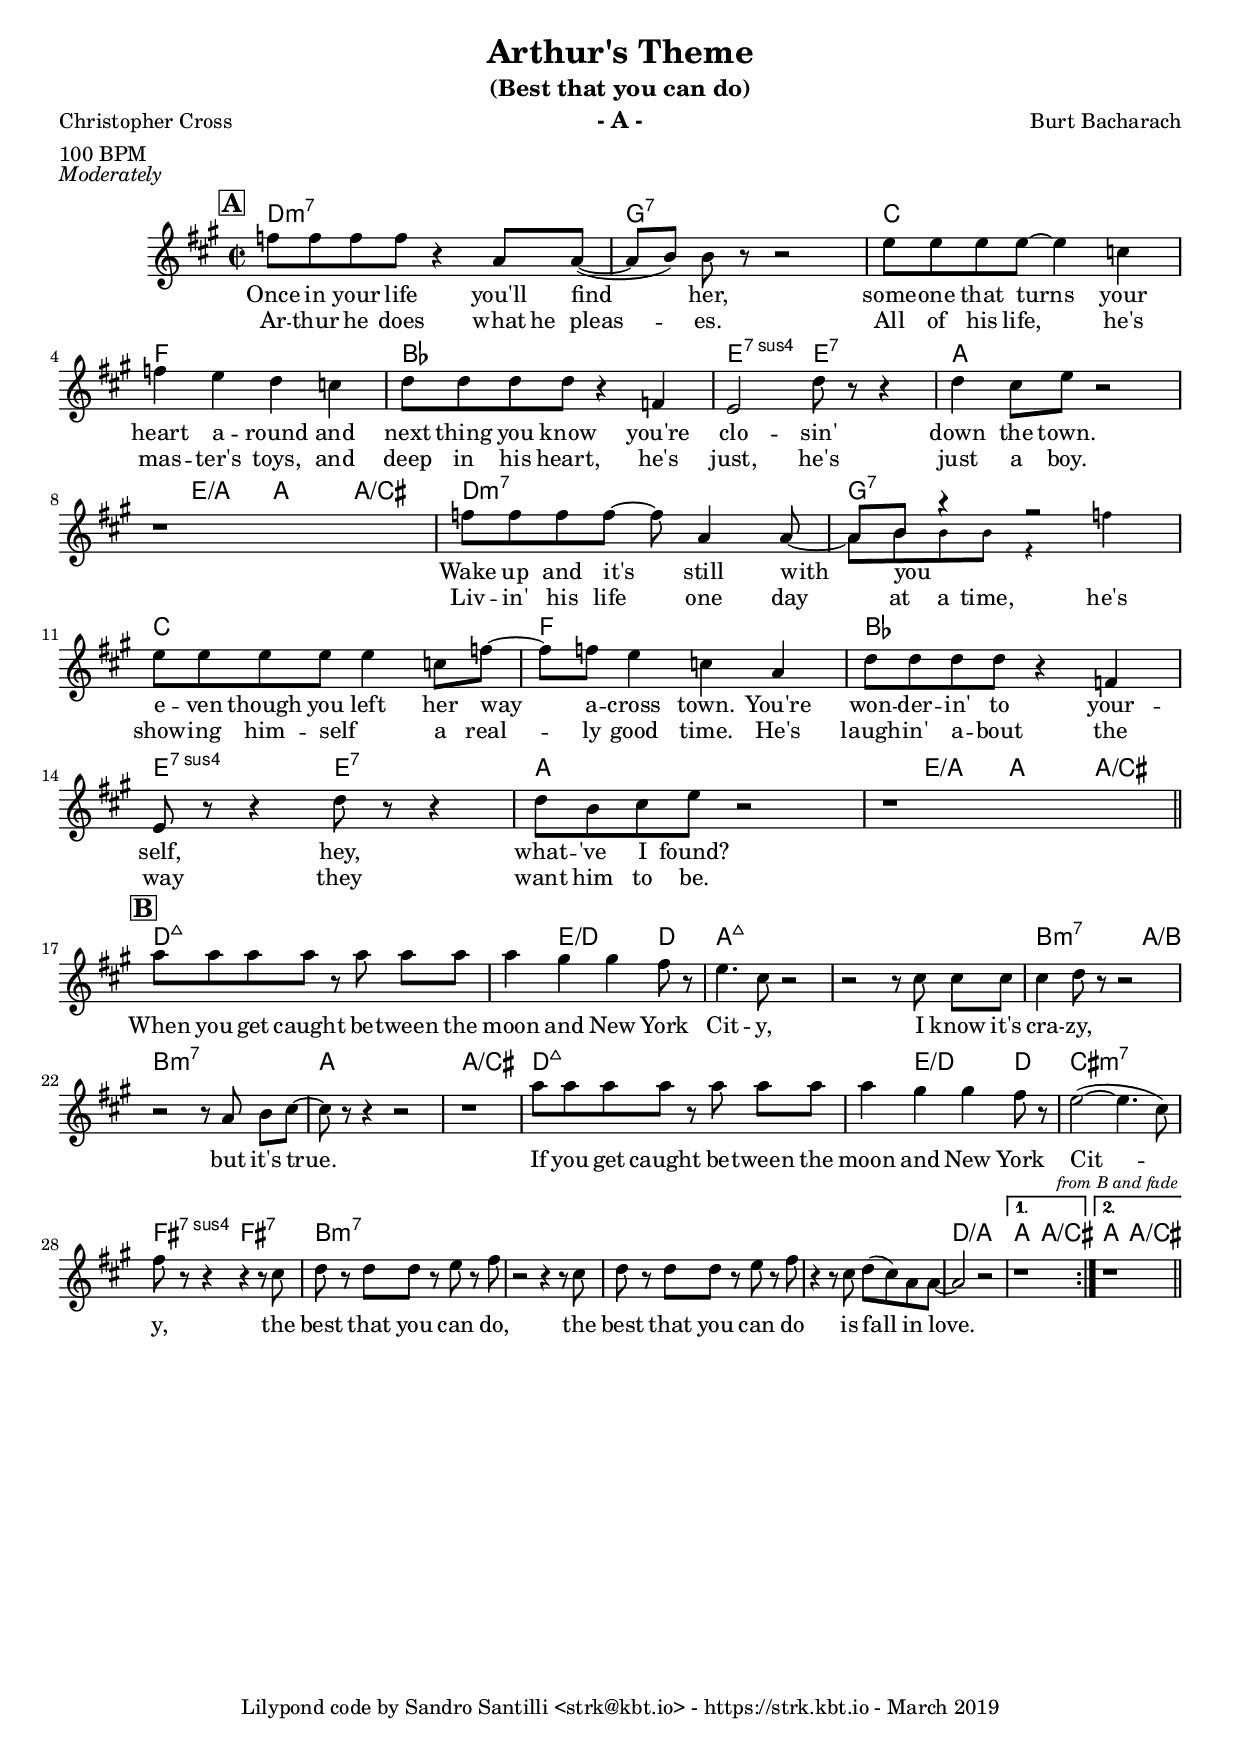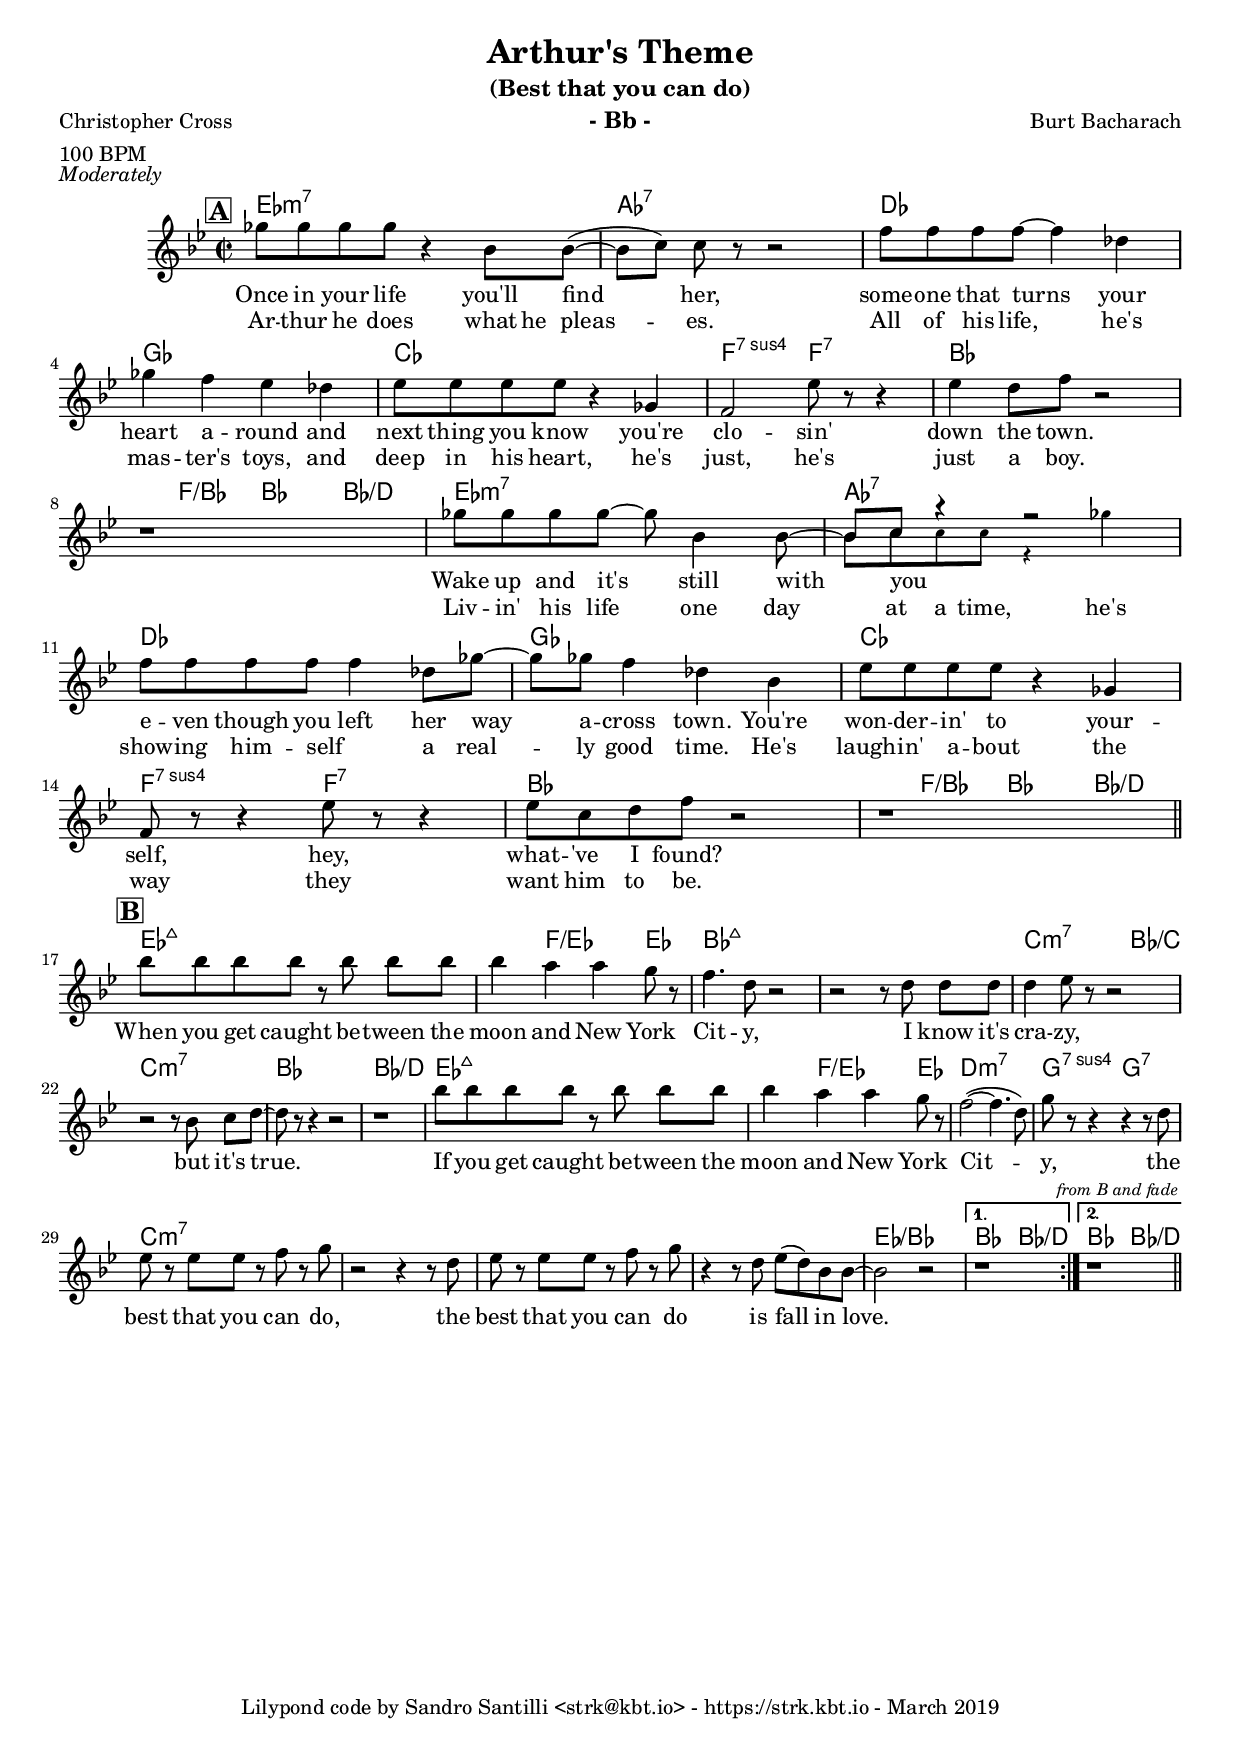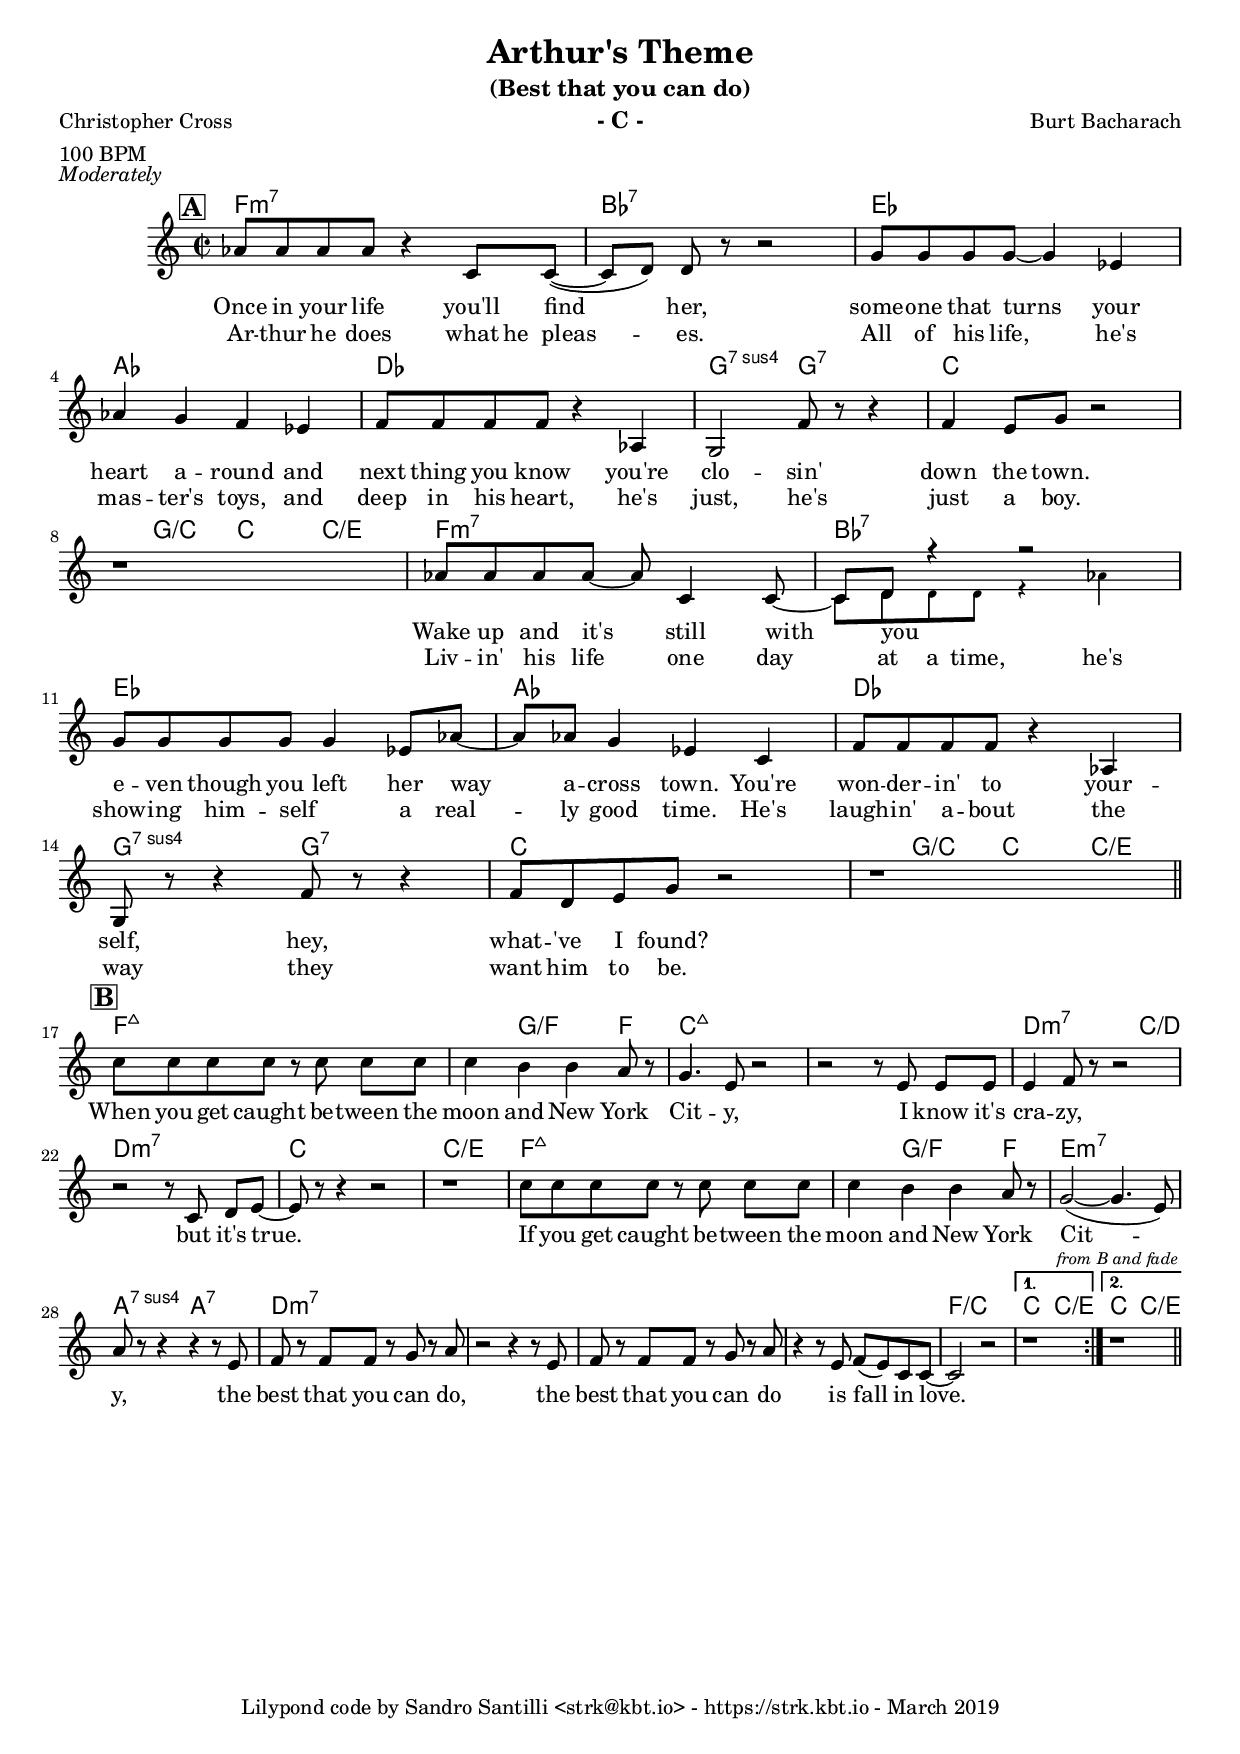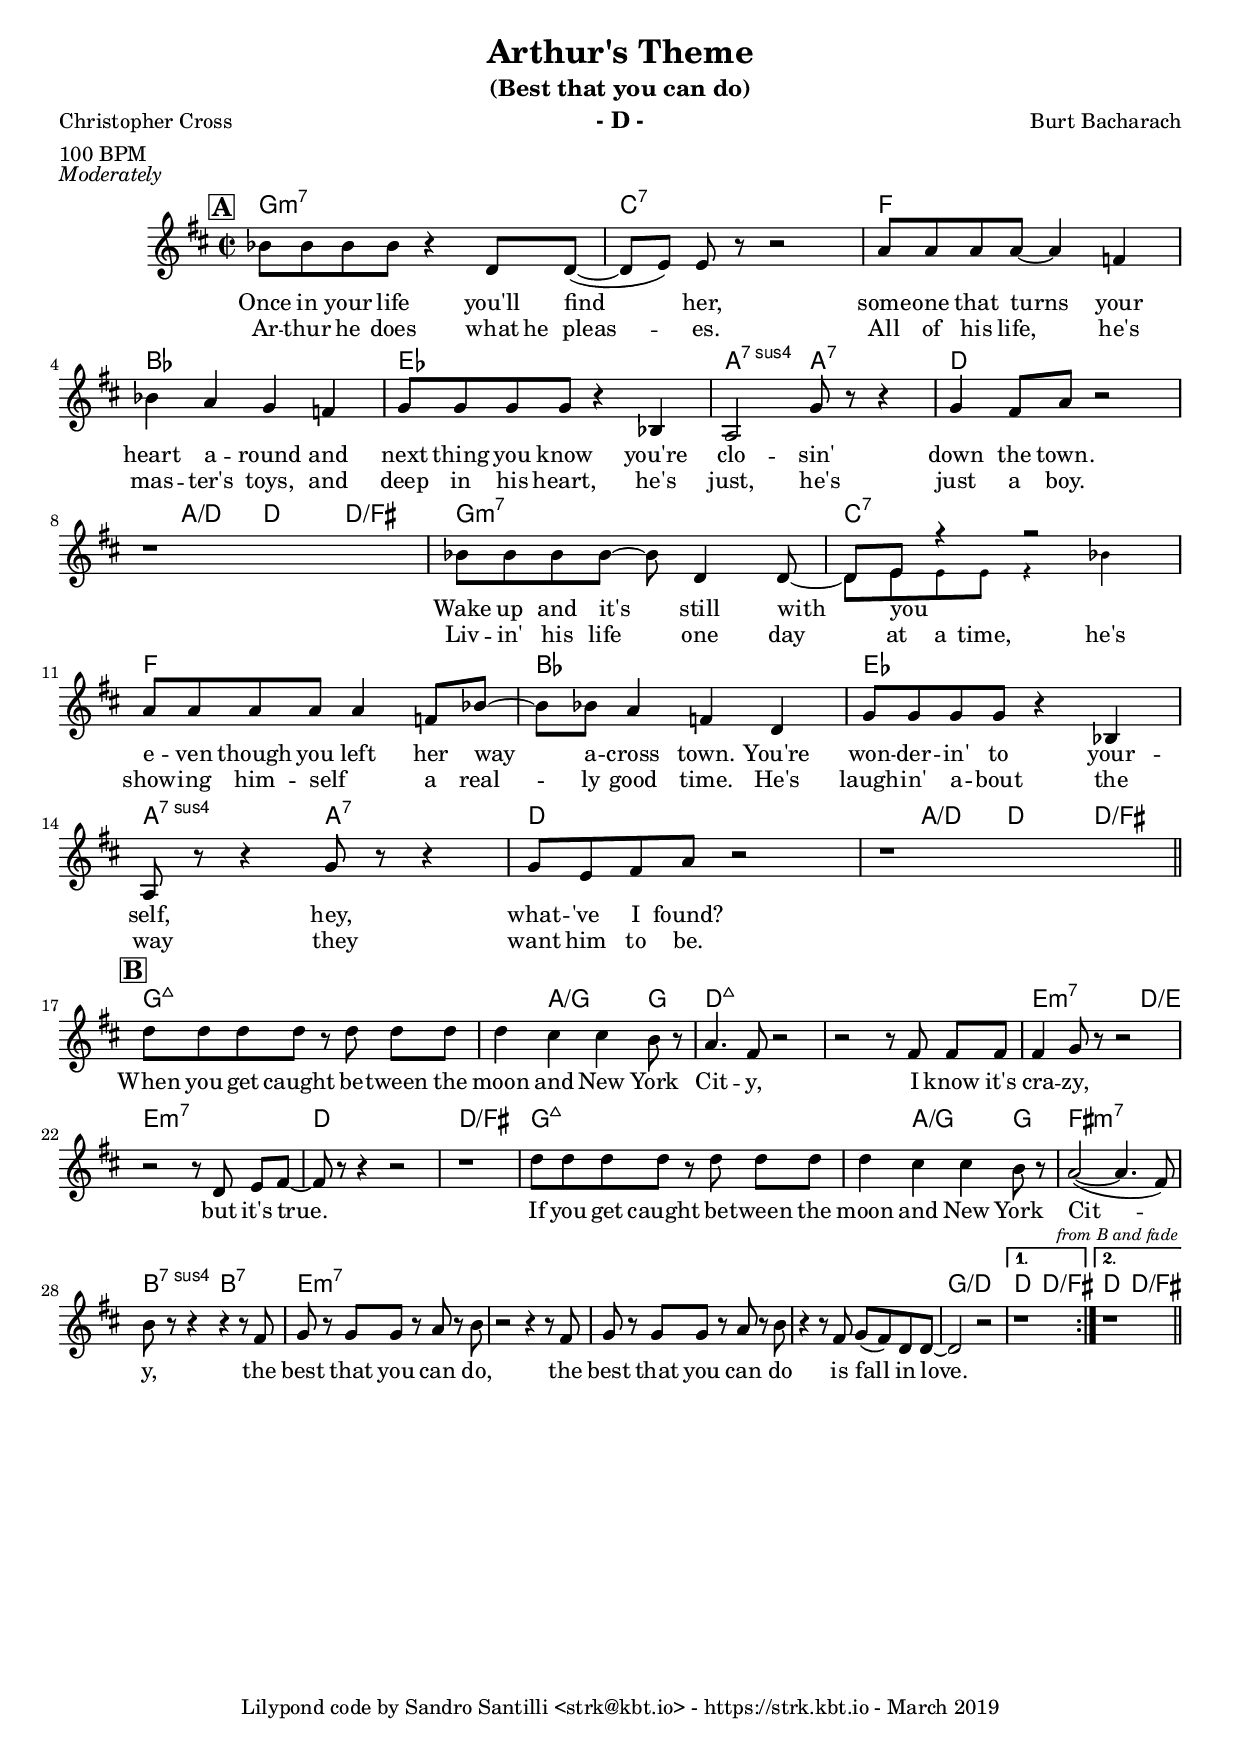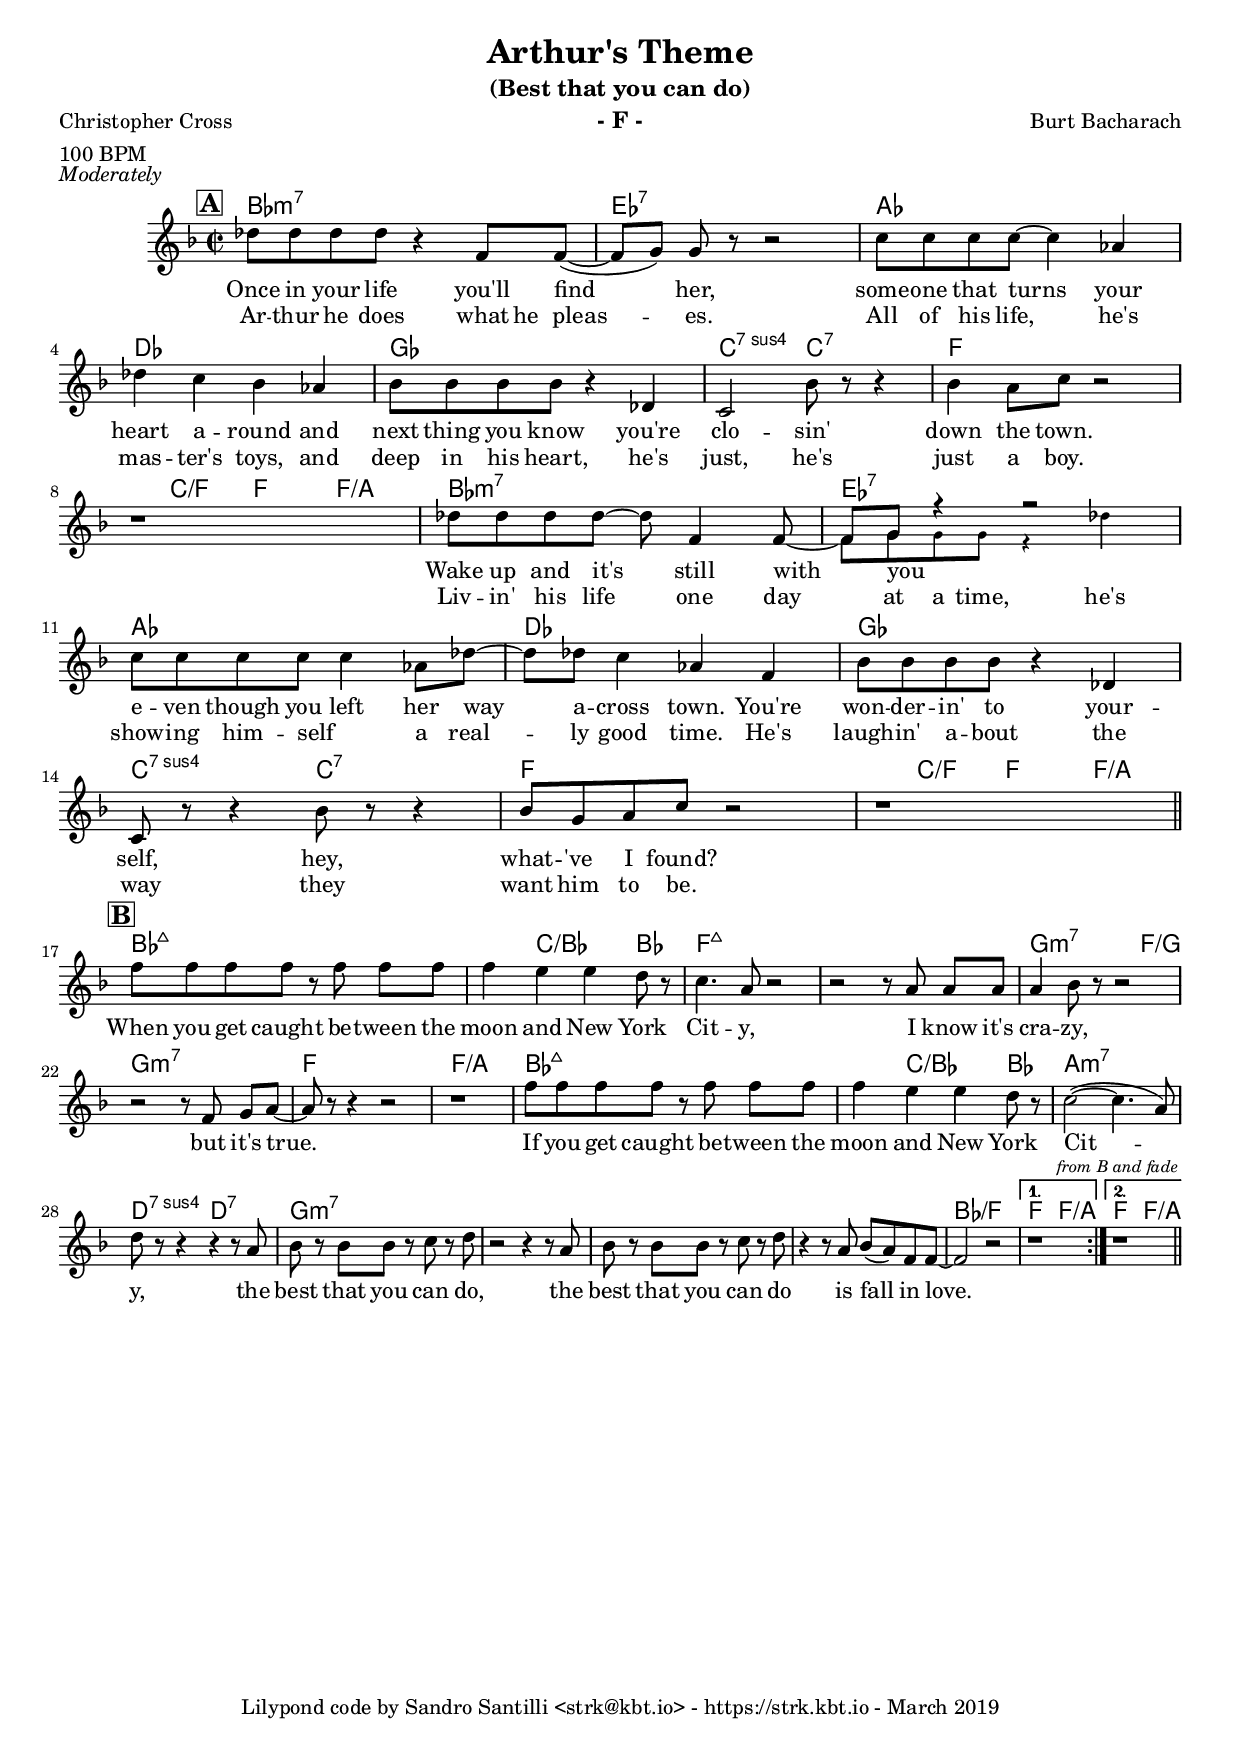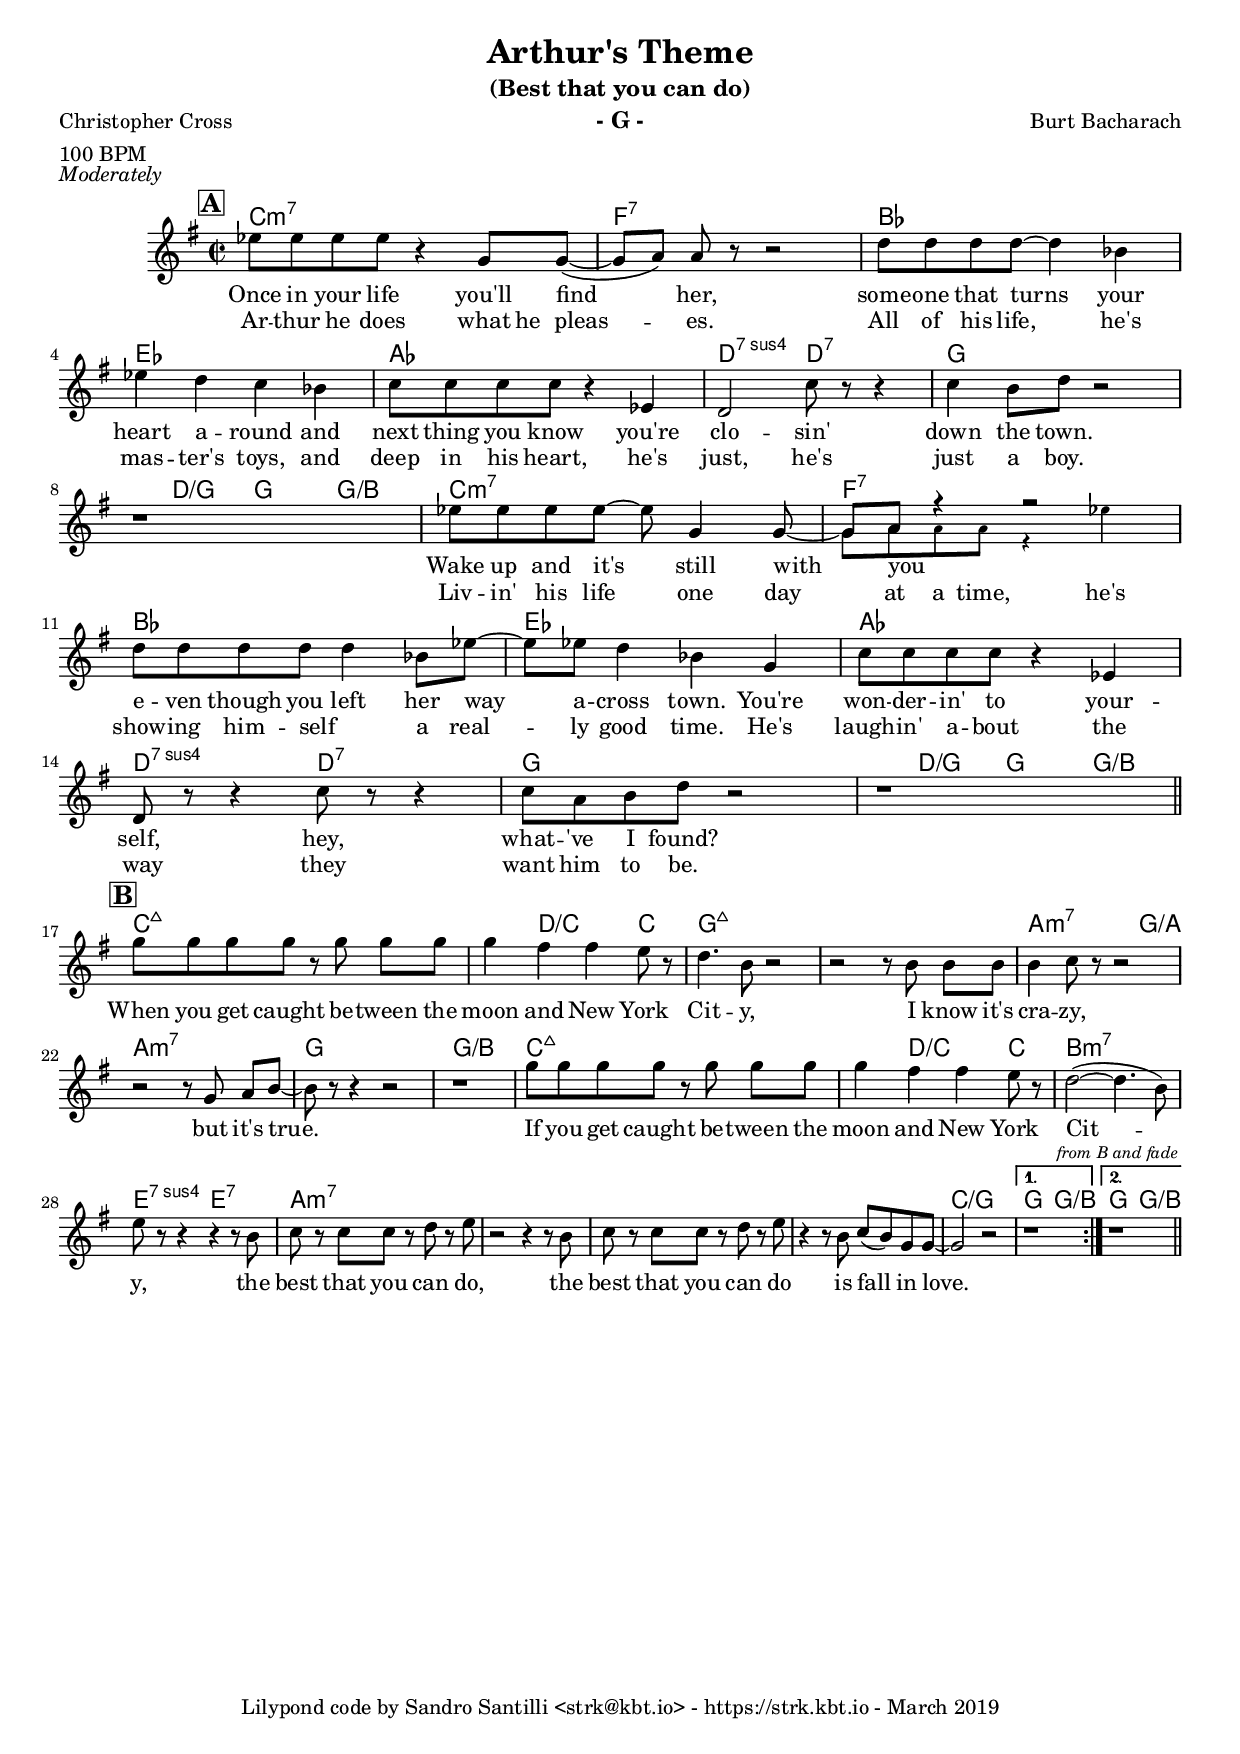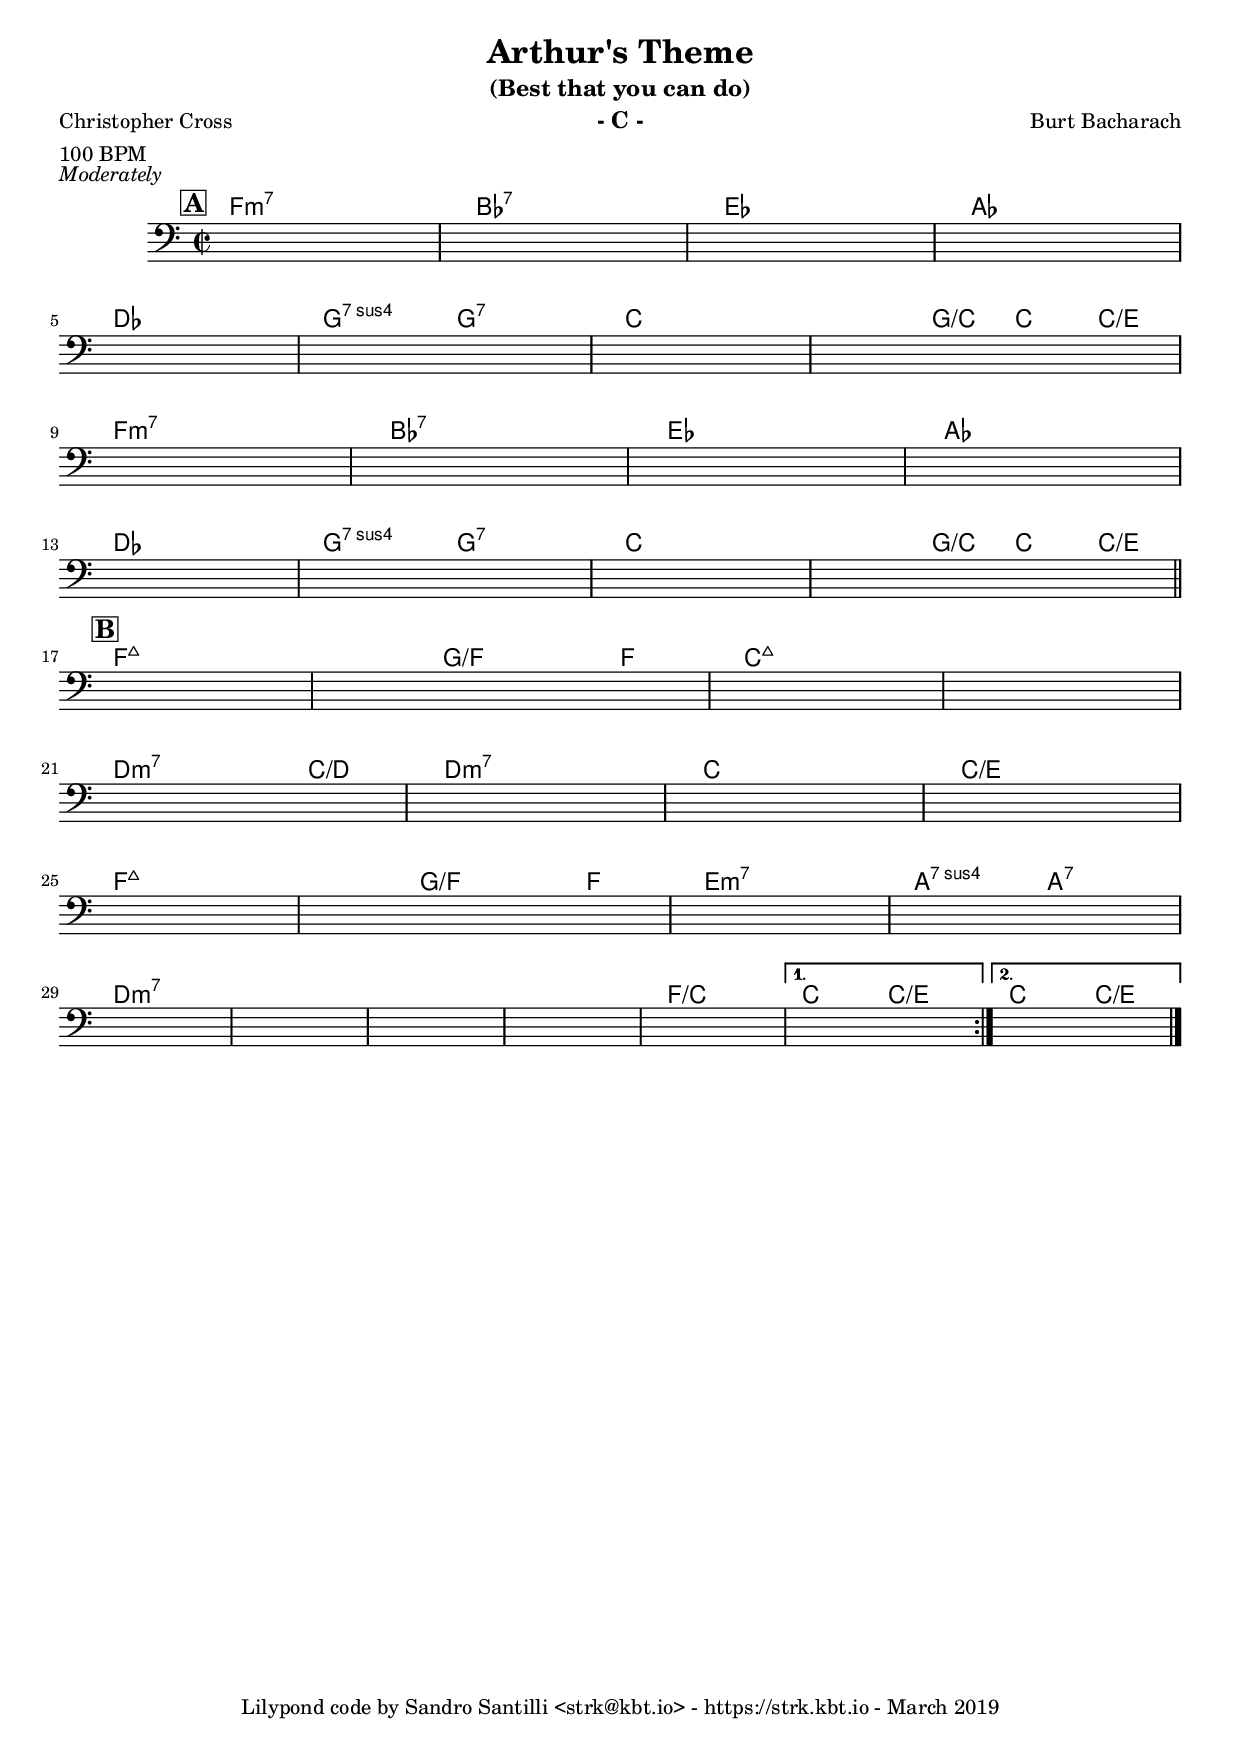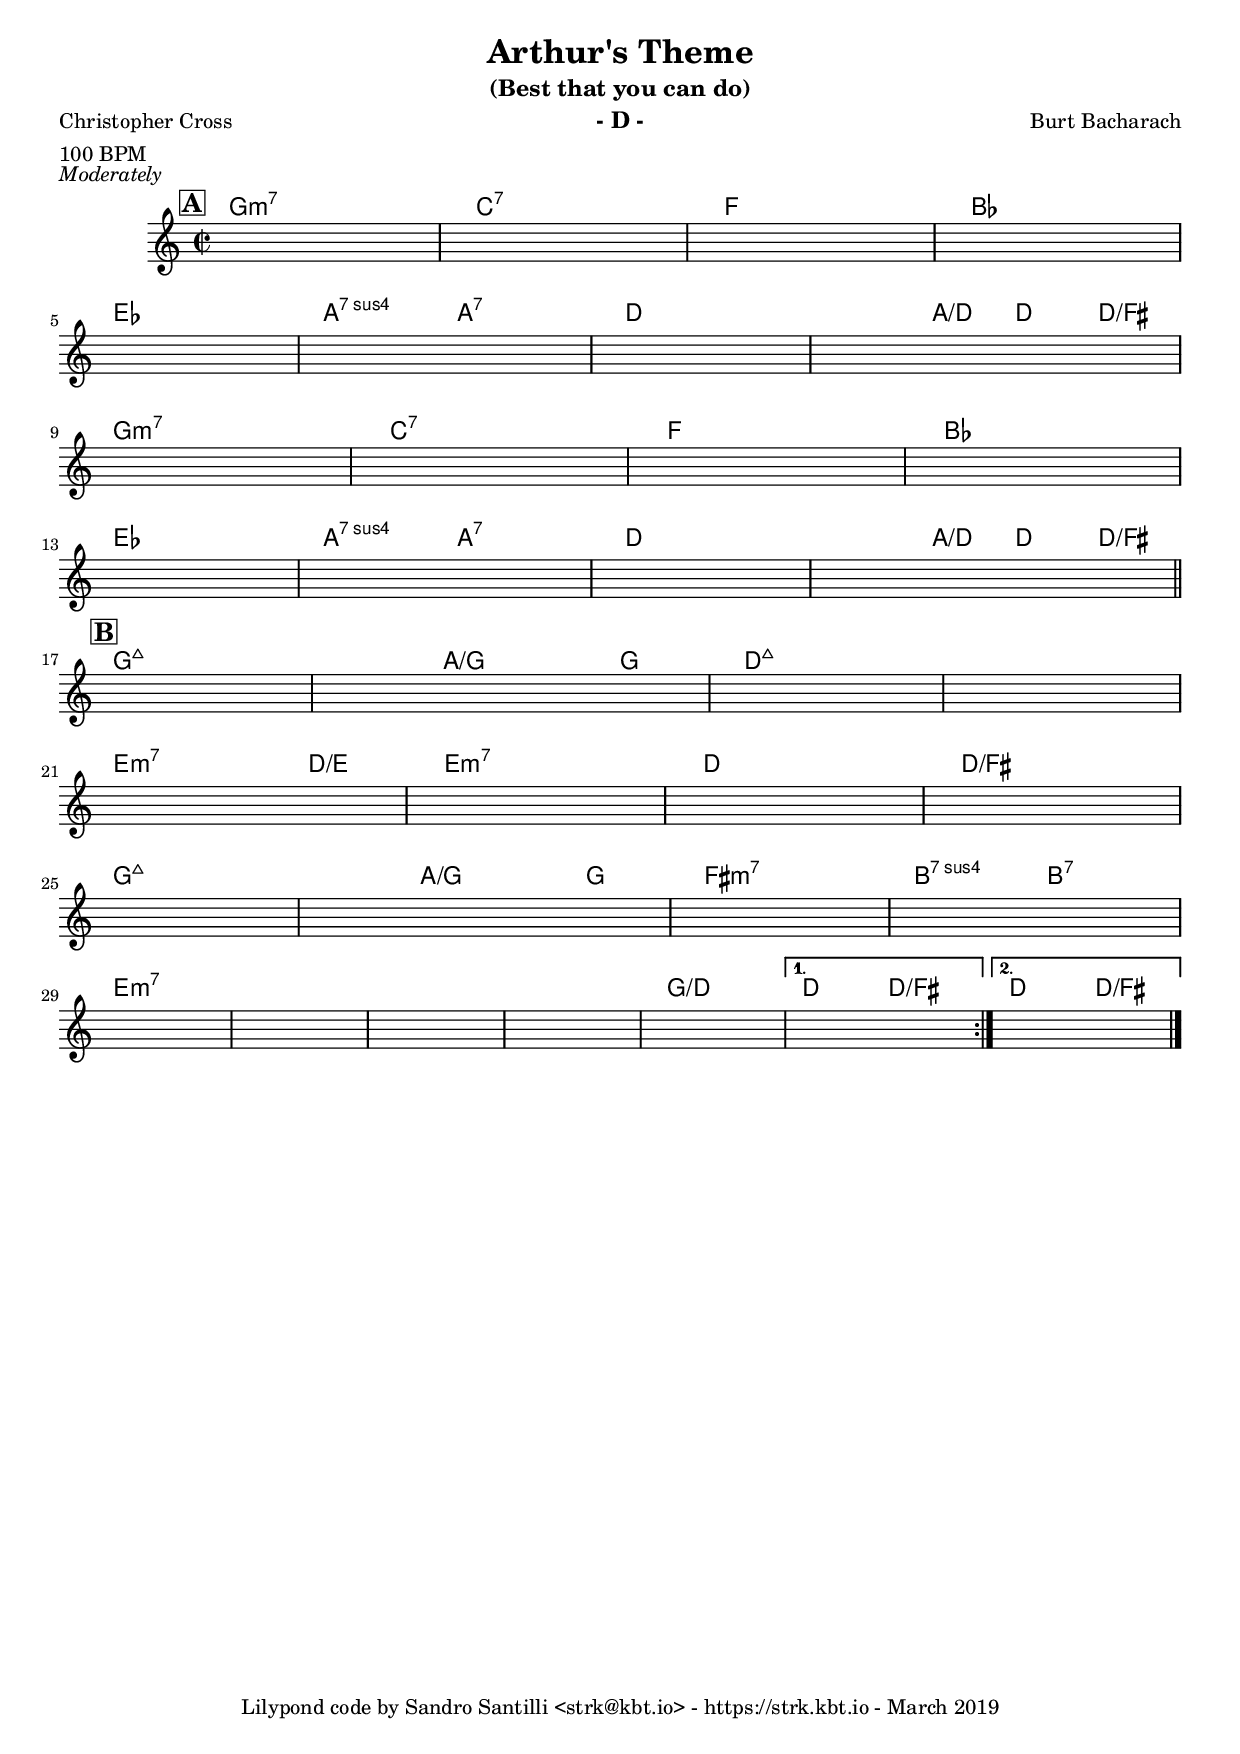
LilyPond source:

\version "2.10.33"

\header {
  title = "Arthur's Theme"
  subtitle = "(Best that you can do)"
  poet = "Christopher Cross"
  composer = "Burt Bacharach" %, Carole Bayer Sager, Peter Allen
  meter = "100 BPM"
  piece = \markup { \italic "Moderately" }
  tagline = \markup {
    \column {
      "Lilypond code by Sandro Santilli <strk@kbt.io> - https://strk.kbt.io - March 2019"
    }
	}
}

#(set-global-staff-size 18)

words_refrain = \lyricmode {
}

words_verse_first = \lyricmode {
}

words_verse_second = \lyricmode {
}

words_verse_third = \lyricmode {
}

words_chorus = \lyricmode {
}

words_line_one = \lyricmode {

<<
  {
    Once in your life you'll find her,
    some -- one that turns your heart a -- round
    and next thing you know you're clo -- sin' down the town.
    Wake up and it's still with you " " " " " "
    e -- ven though you left her way a -- cross town.
    You're won -- der -- in' to your -- self,
    hey, what -- 've I found?

  }
  \new Lyrics
  {
    Ar -- thur he does what he__pleas -- es.
    All of his life, he's mas -- ter's toys, and
    deep in his heart, he's just, he's just a boy.
    Liv -- in' his life one day at a time,
    he's show -- ing him -- self " " a real -- ly good time.
    He's laugh -- in' a -- bout the way they want him to be.
  }
>>


  When you get caught be -- tween the moon and New York Cit -- y,
  I know it's cra -- zy, but it's true.
  If you get caught be -- tween the moon and New York Cit -- -- y,
  the best that you can do,
  the best that you can do is fall in love.

}

words_line_two = \lyricmode {
}

% TODO: melody_intro

melody = \relative c'' {

  %\numericTimeSignature
  \key a \major
  \time 2/2

  \mark \default
  \repeat volta 2 {

    % Once in a lifetime
    f8 f f f r4 a,8 a(~ |
    a[ b] ) b r r2 |
    e8 e e e~ e4 c |
    % heart around
    f4 e d c |
    % next thing you know
    d8 d d d r4 f, |
    e2 d'8 r r4 |
    % down the town
    d4 cis8 e r2 |
    r1 |
    % wake up and she's still with you
    f8 f f f~ f a,4 a8~ |
    <<
      {
        \voiceTwo

        % TODO: group the whole block with a single tweak
        \tweak font-size #-3 a8
        \tweak font-size #-3 b
        \tweak font-size #-3 b
        \tweak font-size #-3 b
        \tweak font-size #-3 r4
        \tweak font-size #-3 f'
      }
      \new Voice
      {
        \voiceOne
        a,8 b r4 r2
      }
    >>
    \oneVoice

    \break

    % even though you left
    e8 e e e e4 c8 f~ |
    f f e4 c a |
    d8 d d d r4 f, |
    e8 r r4 d'8 r r4 |
    d8 b cis e r2 | r1
    \bar "||"

    \break

    \mark \default

    % when you got caught between the moon and new york city
    a8 a a a r a a[ a] | a4 gis gis fis8 r | e4. cis8 r2 |
    r2 r8 cis cis[ cis] | cis4 d8 r r2 |
    r2 r8 a b[ cis]~ | cis r r4 r2 | r1 |
    % if you get cought
    a'8 a a a r a a[ a] | a4 gis gis fis8 r | e2( ~ e4. cis8 ) |
    fis8 r r4 r4 r8 cis |
    % best that you can do
    d8 r d d r e r fis | r2 r4 r8 cis | d8 r d d r e r fis |
    % is fall in love
    r4 r8 cis d( cis ) a a~ | a2 r2 |
  }
  \alternative {
    { r1 | }
    {
      r1 |
      \once \override Score.RehearsalMark.self-alignment-X = #RIGHT
      \override Score.RehearsalMark #'outside-staff-priority = #599
      \mark \markup {
        \tiny \italic
        \column {
          \line { "from B and fade" }
          %\line { "and fade" }
        }
      }
    }
  }
  \bar "||"
}

silent_chorus = \relative c {
  \repeat volta 2 {
    \mark #1
    \repeat unfold 4 { s1 | s1 | s1 | s1 | \break }
    \bar "||"

    \mark #2
    \repeat unfold 3 { s1 | s1 | s1 | s1 | \break }
    s1 | s1 | s1 | s1 | s1 |
  }
  \alternative {
    { s1 | }
    { s1 | }
  }
  \bar "|."
}

bassLine = \relative c' {
}

harmony = \chordmode {
  \time 2/2

  \repeat volta 2 {

    d1:m7 |
    g:7 | c | f |
    bes | e2:7sus4 e:7 | a1 |
    s4 e/a a a/cis | d1:m7 | g:7 |
    c | f | bes |
    e2:7sus4 e:7 | a1 | s4 e/a a a/cis |

    % segno
    d1:7+ | s4 e/d s d | a1:7+ |
    s1 | b2.:m7 a4/b | b1:m7 |
    a | a/cis | d:7+ |
    s4 e/d s d | cis1:m7 | fis2:7sus4 fis:7 |
    b1:m7 | s | s |
    s | d/a |
  }
  \alternative {
    { a2 a/cis }
    { a2 a/cis }
  }
}

leadSheet = {
	<<
    %\new FretBoards {
    \new ChordNames {
      \harmony
    }

    \new Staff {
		  \new Voice = "vocal" { \melody } 
    }

	  \new Lyrics \lyricsto "vocal" \words_line_one

  >>
}

emptySheet = {
	<<
    \new ChordNames { \harmony }
    \new Staff { \new Voice = "vocal" { \silent_chorus } }
	  %\new Lyrics \lyricsto "vocal" \words_line_one
  >>
}

emptyBassSheet = {
	<<
    \new ChordNames { \harmony }
    \new Staff { \new Voice = "vocal" { \clef bass \silent_chorus } }
	  %\new Lyrics \lyricsto "vocal" \words_line_one
  >>
}

bassSheet = {
	<<
    \new ChordNames {
      \harmony
    }

    \new Staff {
		  \new Voice = "bass" { \bassLine } 
    }

  >>
}

% ----------- BOOKS ----

\layout {
  %\override Text #'font-size = #-2
  \override ParenthesesItem.font-size = #4
  \set Score.markFormatter = #format-mark-box-alphabet
  %\context { \Score \override LyricText #'font-size = #-2 }
}

\book {
  \bookOutputSuffix "A"
  \header { instrument = "- A -" }
  \score {
    %\transpose g f
    \leadSheet
  }
}

\book {
  \bookOutputSuffix "G"
  \header { instrument = "- G -" }
  \score {
    \transpose a g
    \leadSheet
  }
}

\book {
  \bookOutputSuffix "F"
  \header { instrument = "- F -" }
  \score {
    \transpose a f
    \leadSheet
  }
}

\book {
  \bookOutputSuffix "Bb"
  \header { instrument = "- Bb -" }
  \score {
    \transpose a bes
    \leadSheet
  }
}

\book {
  \bookOutputSuffix "C"
  \header { instrument = "- C -" }
  \score {
    \transpose a c
    \leadSheet
  }
}

\book {
  \bookOutputSuffix "D"
  \header { instrument = "- D -" }
  \score {
    \transpose a d
    \leadSheet
  }
}

\book {
  \bookOutputSuffix "bass-empty-C"
  \header { instrument = "- C -" }
  \score {
    \transpose a c
    \emptyBassSheet
  }
}

\book {
  \bookOutputSuffix "empty-D"
  \header { instrument = "- D -" }
  \score {
    \transpose a d
    \emptySheet
  }
}


%--------- MIDI ----------------

midiScore = {
  <<
    \new ChordNames {
      \set Staff.midiInstrument = "guitar harmonics"
      \harmony
    }
    \new Staff {
      %\set Staff.midiInstrument = "muted trumpet"
      \new Voice = "vocal" { \melody }
    }
    \new Staff {
      \set Staff.midiInstrument = "acoustic bass"
      \new Voice = "bass" { \bassLine }
    }
  >>
}

\book {
  \bookOutputSuffix "track-A"
  \score {
    \unfoldRepeats
    \midiScore
    \midi {
      \context {
        \Score tempoWholesPerMinute = #(ly:make-moment 80 2)
      }
    }
  }
}

\book {
  \bookOutputSuffix "track-F"
  \score {
    \transpose a f
    \unfoldRepeats
    \midiScore
    \midi {
      \context {
        \Score tempoWholesPerMinute = #(ly:make-moment 80 2)
      }
    }
  }
}
